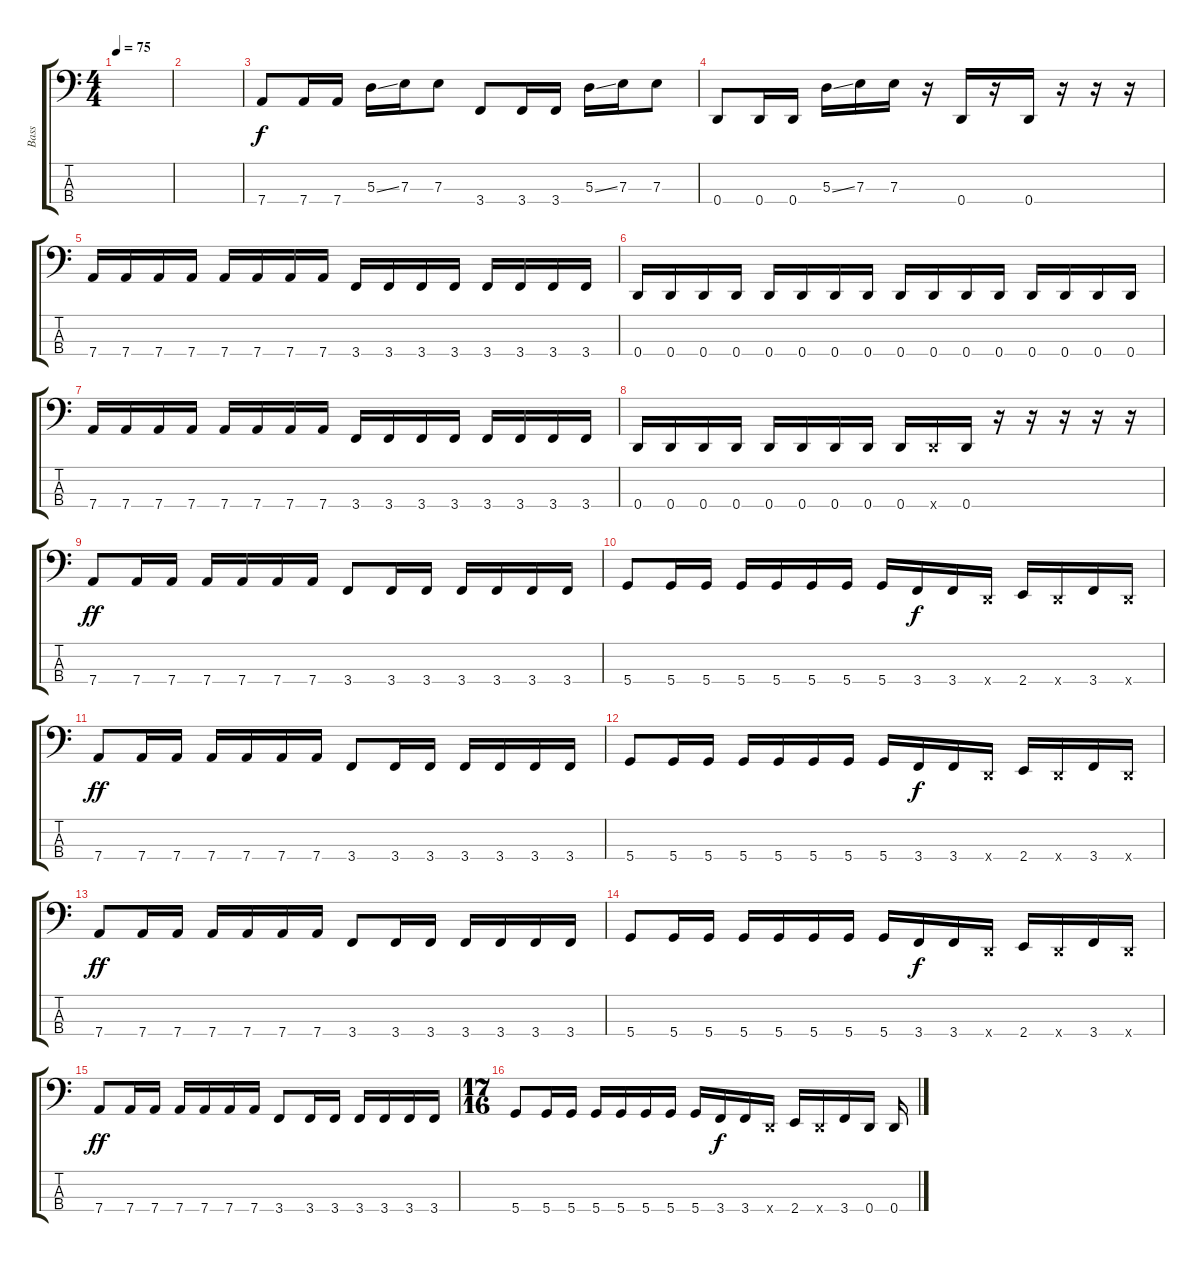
\track ("Bass" "Bass") {instrument electricbasspick}
\staff {score tabs}
\tuning (G2 D2 A1 D1) {hide}
\ts (4 4)
\tempo 75
\clef f4
\ks c
|
|
7.4.8 7.4.16 7.4.16 5.3{ss}.16 7.3.16 7.3.8 3.4.8 3.4.16 3.4.16 5.3{ss}.16 7.3.16 7.3.8 |
0.4.8 0.4.16 0.4.16 5.3{ss}.16 7.3.16 7.3.16 r.16 0.4.16 r.16 0.4.16 r.16 r.16 r.16 |
7.4.16 7.4.16 7.4.16 7.4.16 7.4.16 7.4.16 7.4.16 7.4.16 3.4.16 3.4.16 3.4.16 3.4.16 3.4.16 3.4.16 3.4.16 3.4.16 |
0.4.16 0.4.16 0.4.16 0.4.16 0.4.16 0.4.16 0.4.16 0.4.16 0.4.16 0.4.16 0.4.16 0.4.16 0.4.16 0.4.16 0.4.16 0.4.16 |
7.4.16 7.4.16 7.4.16 7.4.16 7.4.16 7.4.16 7.4.16 7.4.16 3.4.16 3.4.16 3.4.16 3.4.16 3.4.16 3.4.16 3.4.16 3.4.16 |
0.4.16 0.4.16 0.4.16 0.4.16 0.4.16 0.4.16 0.4.16 0.4.16 0.4.16 0.4{x}.16 0.4.16 r.16 r.16 r.16 r.16 r.16 |
7.4.8{dy ff} 7.4.16 7.4.16 7.4.16 7.4.16 7.4.16 7.4.16 3.4.8 3.4.16 3.4.16 3.4.16 3.4.16 3.4.16 3.4.16 |
5.4.8 5.4.16 5.4.16 5.4.16 5.4.16 5.4.16 5.4.16 5.4.16 3.4.16{dy f} 3.4.16 0.4{x}.16 2.4.16 0.4{x}.16 3.4.16 0.4{x}.16 |
7.4.8{dy ff} 7.4.16 7.4.16 7.4.16 7.4.16 7.4.16 7.4.16 3.4.8 3.4.16 3.4.16 3.4.16 3.4.16 3.4.16 3.4.16 |
5.4.8 5.4.16 5.4.16 5.4.16 5.4.16 5.4.16 5.4.16 5.4.16 3.4.16{dy f} 3.4.16 0.4{x}.16 2.4.16 0.4{x}.16 3.4.16 0.4{x}.16 |
7.4.8{dy ff} 7.4.16 7.4.16 7.4.16 7.4.16 7.4.16 7.4.16 3.4.8 3.4.16 3.4.16 3.4.16 3.4.16 3.4.16 3.4.16 |
5.4.8 5.4.16 5.4.16 5.4.16 5.4.16 5.4.16 5.4.16 5.4.16 3.4.16{dy f} 3.4.16 0.4{x}.16 2.4.16 0.4{x}.16 3.4.16 0.4{x}.16 |
7.4.8{dy ff} 7.4.16 7.4.16 7.4.16 7.4.16 7.4.16 7.4.16 3.4.8 3.4.16 3.4.16 3.4.16 3.4.16 3.4.16 3.4.16 |
\ts (17 16)
5.4.8 5.4.16 5.4.16 5.4.16 5.4.16 5.4.16 5.4.16 5.4.16 3.4.16{dy f} 3.4.16 0.4{x}.16 2.4.16 0.4{x}.16 3.4.16 0.4.16 0.4.16
